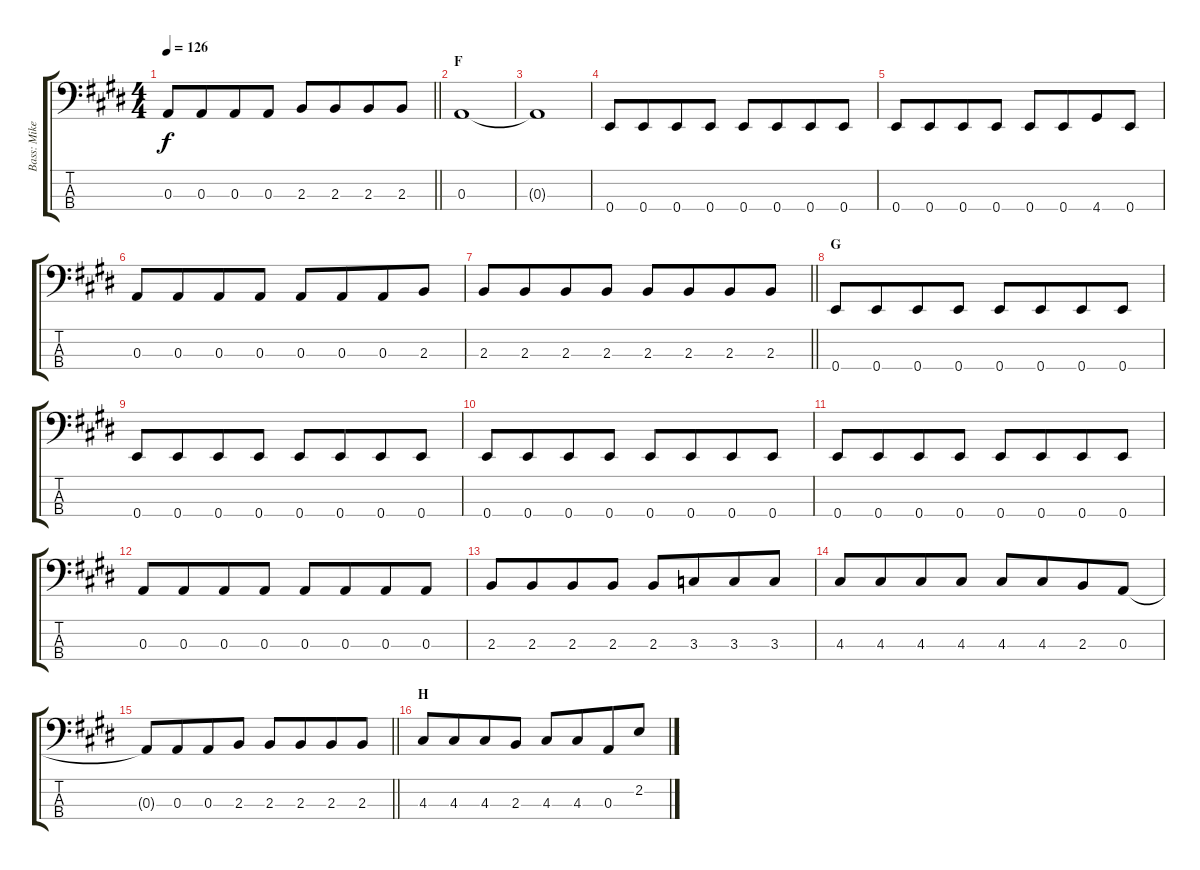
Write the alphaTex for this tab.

\track ("Bass: Mike" "Bass: Mike") {instrument electricbassfinger}
\staff {score tabs}
\tuning (G2 D2 A1 E1) {hide}
\ts (4 4)
\tempo 126
\clef f4
\barLineRight lightlight
\ks e
0.3.8{dy f} 0.3.8{beam merge} 0.3.8 0.3.8 2.3.8 2.3.8{beam merge} 2.3.8 2.3.8 |
\section ("" "F")
0.3.1 |
0.3{t}.1 |
0.4.8 0.4.8{beam merge} 0.4.8 0.4.8 0.4.8 0.4.8{beam merge} 0.4.8 0.4.8 |
0.4.8 0.4.8{beam merge} 0.4.8 0.4.8 0.4.8 0.4.8{beam merge} 4.4.8 0.4.8 |
0.3.8 0.3.8{beam merge} 0.3.8 0.3.8 0.3.8 0.3.8{beam merge} 0.3.8 2.3.8 |
\barLineRight lightlight
2.3.8 2.3.8{beam merge} 2.3.8 2.3.8 2.3.8 2.3.8{beam merge} 2.3.8 2.3.8 |
\section ("" "G")
0.4.8 0.4.8{beam merge} 0.4.8 0.4.8 0.4.8 0.4.8{beam merge} 0.4.8 0.4.8 |
0.4.8 0.4.8{beam merge} 0.4.8 0.4.8 0.4.8 0.4.8{beam merge} 0.4.8 0.4.8 |
0.4.8 0.4.8{beam merge} 0.4.8 0.4.8 0.4.8 0.4.8{beam merge} 0.4.8 0.4.8 |
0.4.8 0.4.8{beam merge} 0.4.8 0.4.8 0.4.8 0.4.8{beam merge} 0.4.8 0.4.8 |
0.3.8 0.3.8{beam merge} 0.3.8 0.3.8 0.3.8 0.3.8{beam merge} 0.3.8 0.3.8 |
2.3.8 2.3.8{beam merge} 2.3.8 2.3.8 2.3.8 3.3.8{beam merge} 3.3.8 3.3.8 |
4.3.8 4.3.8{beam merge} 4.3.8 4.3.8 4.3.8 4.3.8{beam merge} 2.3.8 0.3.8 |
\barLineRight lightlight
0.3{t}.8 0.3.8{beam merge} 0.3.8 2.3.8 2.3.8 2.3.8{beam merge} 2.3.8 2.3.8 |
\section ("" "H")
4.3.8 4.3.8{beam merge} 4.3.8 2.3.8 4.3.8 4.3.8{beam merge} 0.3.8 2.2.8
